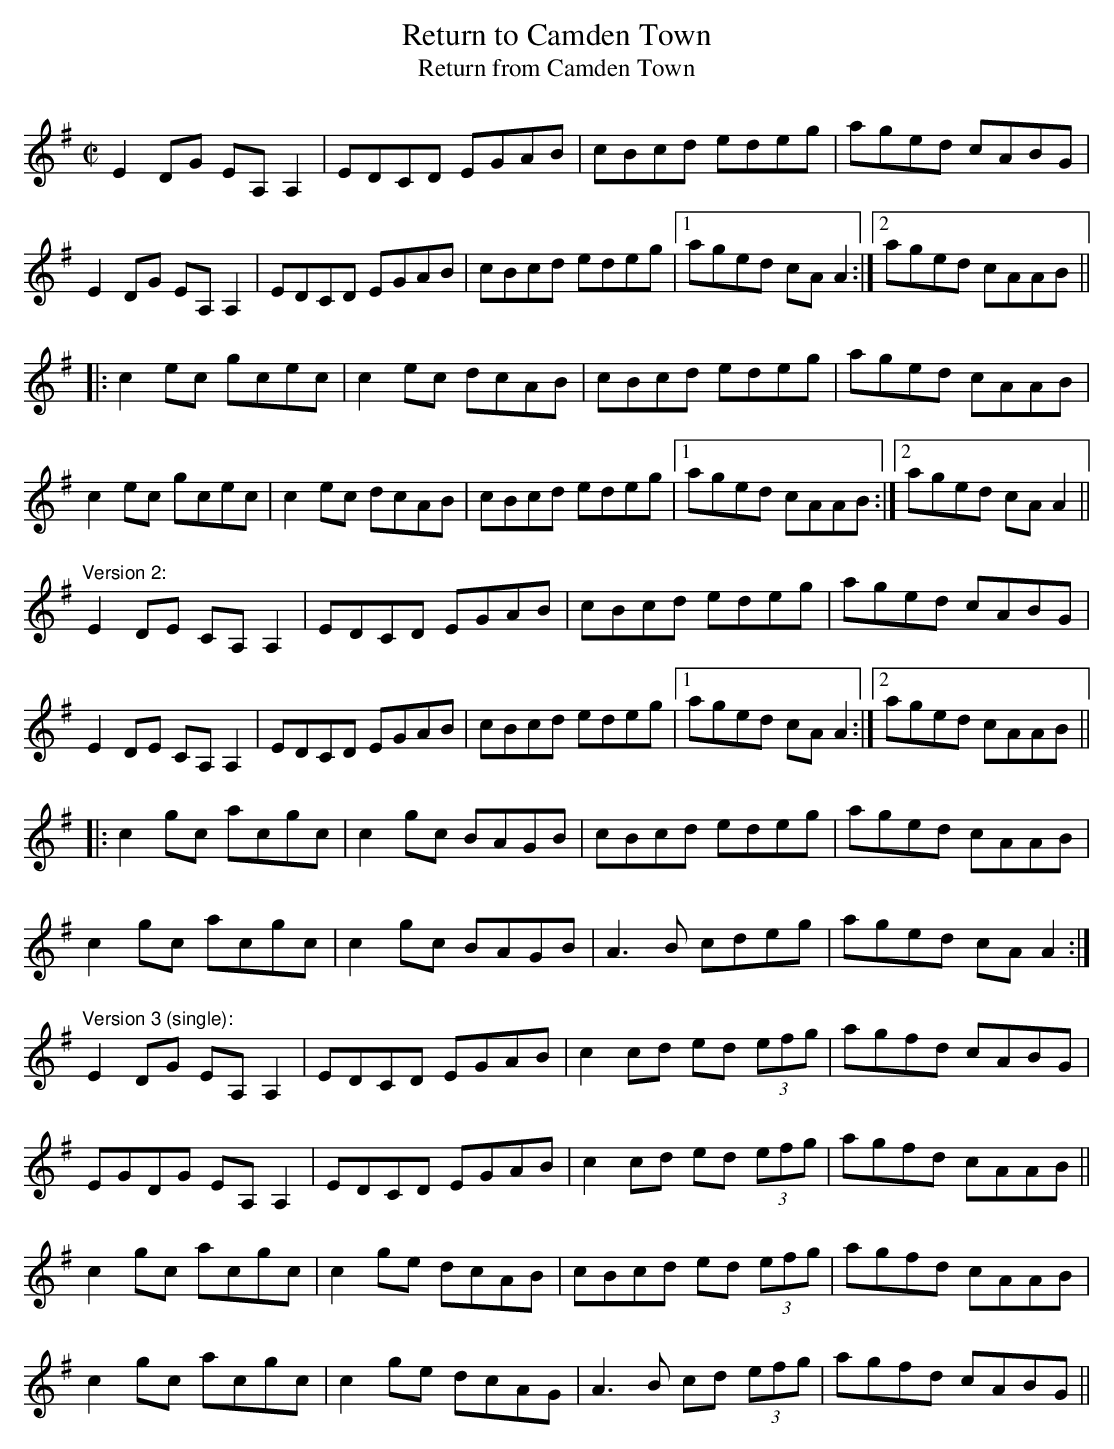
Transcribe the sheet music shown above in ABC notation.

X:1
T:Return to Camden Town
T:Return from Camden Town
M:C|
K:Ador
E2DG EA,A,2|EDCD EGAB|cBcd edeg|aged cABG|
E2DG EA,A,2|EDCD EGAB|cBcd edeg|1 aged cAA2:|2 aged cAAB||
|:c2ec gcec|c2ec dcAB|cBcd edeg|aged cAAB|
c2ec gcec|c2ec dcAB|cBcd edeg|1 aged cAAB:|2 aged cAA2||
"Version 2:"
E2DE CA,A,2|EDCD EGAB|cBcd edeg|aged cABG|
E2DE CA,A,2|EDCD EGAB|cBcd edeg|1 aged cAA2:|2 aged cAAB||
|:c2gc acgc|c2gc BAGB|cBcd edeg|aged cAAB|
c2gc acgc|c2gc BAGB|A3B cdeg|aged cAA2:|
"Version 3 (single):"
E2DG EA,A,2|EDCD EGAB|c2cd ed (3efg|agfd cABG|
EGDG EA,A,2|EDCD EGAB|c2cd ed (3efg|agfd cAAB||
c2gc acgc|c2ge dcAB|cBcd ed (3efg|agfd cAAB|
c2gc acgc|c2ge dcAG|A3B cd (3efg|agfd cABG||
